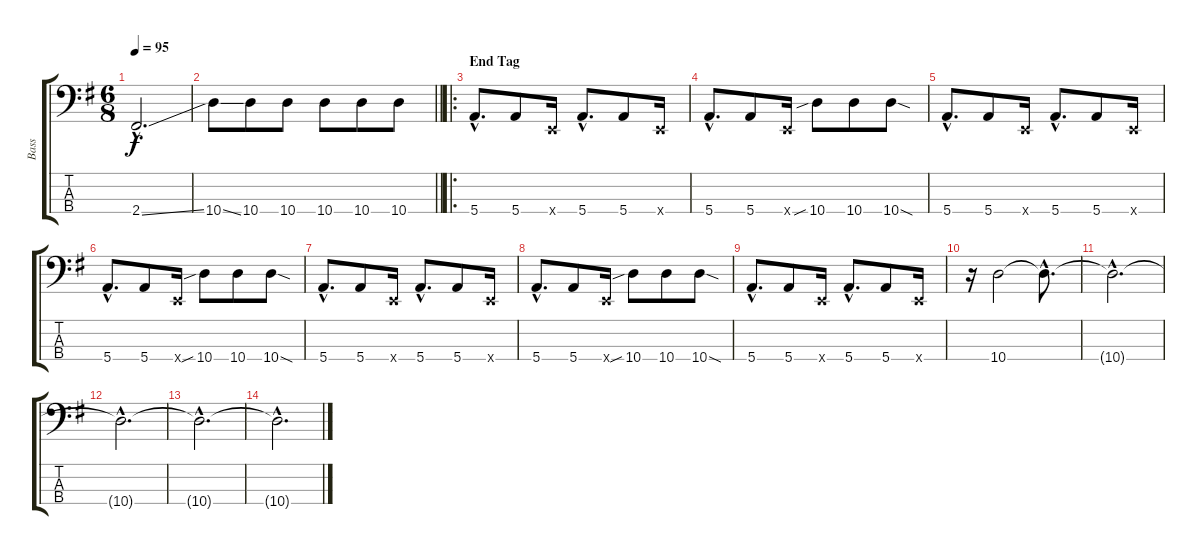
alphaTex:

\track ("Bass" "Bass") {instrument electricbassfinger}
\staff {score tabs}
\tuning (G2 D2 A1 E1) {hide}
\ts (6 8)
\tempo 95
\clef f4
\ks g
2.4{ss hac}.2{d dy f} |
\barLineRight lightlight
10.4{ss}.8 10.4.8 10.4.8 10.4.8 10.4.8 10.4.8 |
\ro
\section ("" "End Tag")
5.4{hac}.8{d} 5.4.8 0.4{x}.16 5.4{hac}.8{d} 5.4.8 0.4{x}.16 |
5.4{hac}.8{d} 5.4.8 0.4{x}.16 10.4{sib}.8 10.4.8 10.4{sod}.8 |
5.4{hac}.8{d} 5.4.8 0.4{x}.16 5.4{hac}.8{d} 5.4.8 0.4{x}.16 |
5.4{hac}.8{d} 5.4.8 0.4{x}.16 10.4{sib}.8 10.4.8 10.4{sod}.8 |
5.4{hac}.8{d} 5.4.8 0.4{x}.16 5.4{hac}.8{d} 5.4.8 0.4{x}.16 |
5.4{hac}.8{d} 5.4.8 0.4{x}.16 10.4{sib}.8 10.4.8 10.4{sod}.8 |
5.4{hac}.8{d} 5.4.8 0.4{x}.16 5.4{hac}.8{d} 5.4.8 0.4{x}.16 |
r.16 10.4.2 10.4{hac t}.8{d} |
10.4{hac t}.2{d} |
10.4{hac t}.2{d} |
10.4{hac t}.2{d} |
10.4{hac t}.2{d}
